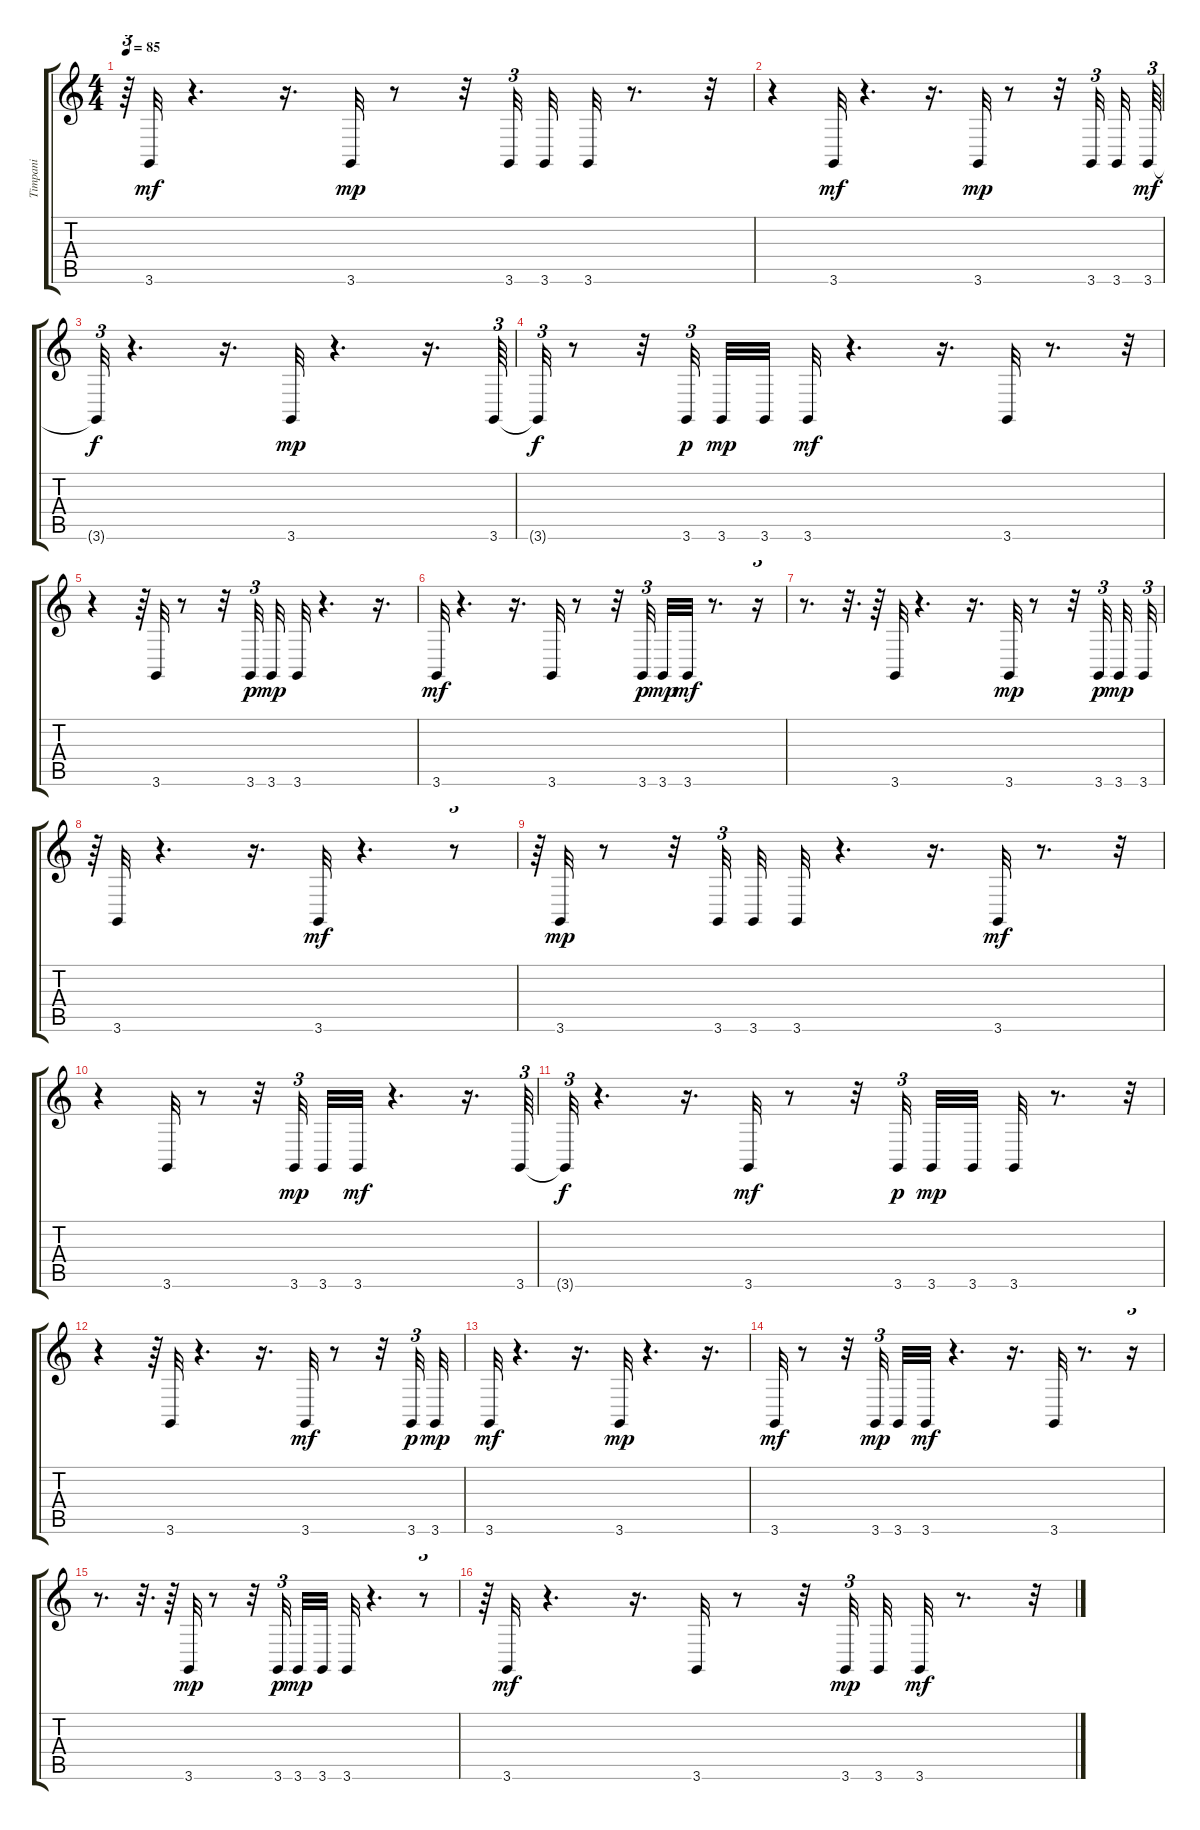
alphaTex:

\track ("Timpani" "Timpani") {instrument timpani}
\staff {score tabs}
\tuning (E4 B3 G3 D3 A2 E2) {hide}
\ts (4 4)
\tempo 85
\clef g2
\ks c
r.64{tu (3 2) dy mp} 3.6.32{dy mf} r.4{d} r.16{d} 3.6.32{dy mp} r.8 r.32 3.6.32{tu (3 2)} 3.6.32 3.6.32 r.8{d} r.32 |
r.4 3.6.32{dy mf} r.4{d} r.16{d} 3.6.32{dy mp} r.8 r.32 3.6.32{tu (3 2)} 3.6.32 3.6.64{tu (3 2) dy mf} |
3.6{t}.32{tu (3 2) dy f} r.4{d} r.16{d} 3.6.32{dy mp} r.4{d} r.16{d} 3.6.64{tu (3 2)} |
3.6{t}.32{tu (3 2) dy f} r.8 r.32 3.6.32{tu (3 2) dy p} 3.6.32{dy mp} 3.6.32 3.6.32{dy mf} r.4{d} r.16{d} 3.6.32 r.8{d} r.32{tu (3 2)} |
r.4 r.64{tu (3 2)} 3.6.32 r.8 r.32 3.6.32{tu (3 2) dy p} 3.6.32{dy mp} 3.6.32 r.4{d} r.16{d} |
3.6.32{dy mf} r.4{d} r.16{d} 3.6.32 r.8 r.32 3.6.32{tu (3 2) dy p} 3.6.32{dy mp} 3.6.32{dy mf} r.8{d} r.16{tu (3 2)} |
r.8{d} r.32{d} r.64 3.6.32 r.4{d} r.16{d} 3.6.32{dy mp} r.8 r.32 3.6.32{tu (3 2) dy p} 3.6.32{dy mp} 3.6.32{tu (3 2)} |
r.64{tu (3 2)} 3.6.32 r.4{d} r.16{d} 3.6.32{dy mf} r.4{d} r.8{tu (3 2)} |
r.64{tu (3 2)} 3.6.32{dy mp} r.8 r.32 3.6.32{tu (3 2)} 3.6.32 3.6.32 r.4{d} r.16{d} 3.6.32{dy mf} r.8{d} r.32 |
r.4 3.6.32 r.8 r.32 3.6.32{tu (3 2) dy mp} 3.6.32 3.6.32{dy mf} r.4{d} r.16{d} 3.6.64{tu (3 2)} |
3.6{t}.32{tu (3 2) dy f} r.4{d} r.16{d} 3.6.32{dy mf} r.8 r.32 3.6.32{tu (3 2) dy p} 3.6.32{dy mp} 3.6.32 3.6.32 r.8{d} r.32{tu (3 2)} |
r.4 r.64{tu (3 2)} 3.6.32 r.4{d} r.16{d} 3.6.32{dy mf} r.8 r.32 3.6.32{tu (3 2) dy p} 3.6.32{dy mp} |
3.6.32{dy mf} r.4{d} r.16{d} 3.6.32{dy mp} r.4{d} r.16{d} |
3.6.32{dy mf} r.8 r.32 3.6.32{tu (3 2) dy mp} 3.6.32 3.6.32{dy mf} r.4{d} r.16{d} 3.6.32 r.8{d} r.16{tu (3 2)} |
r.8{d} r.32{d} r.64 3.6.32{dy mp} r.8 r.32 3.6.32{tu (3 2) dy p} 3.6.32{dy mp} 3.6.32 3.6.32 r.4{d} r.8{tu (3 2)} |
r.64{tu (3 2)} 3.6.32{dy mf} r.4{d} r.16{d} 3.6.32 r.8 r.32 3.6.32{tu (3 2) dy mp} 3.6.32 3.6.32{dy mf} r.8{d} r.32
